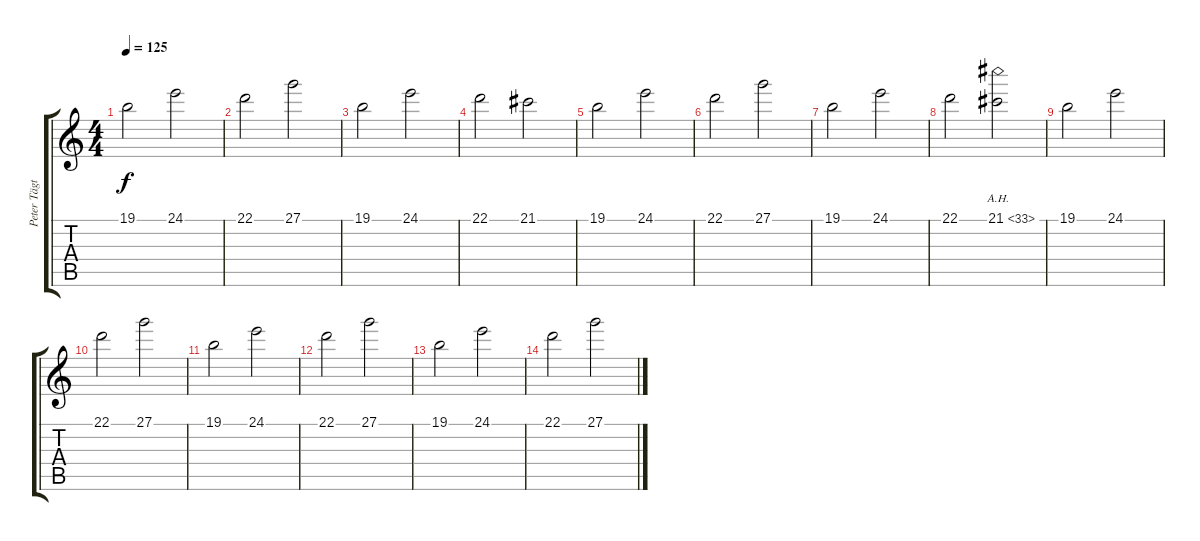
\track ("Peter Tägtgren" "Peter Tägt") {instrument pad6metallic}
\staff {score tabs}
\tuning (E4 B3 G3 D3 A2 E2) {hide}
\ts (4 4)
\tempo 125
\clef g2
\ks c
19.1.2{dy f} 24.1.2 |
22.1.2 27.1.2 |
19.1.2 24.1.2 |
22.1.2 21.1.2 |
19.1.2 24.1.2 |
22.1.2 27.1.2 |
19.1.2 24.1.2 |
22.1.2 21.1{ah 12}.2 |
19.1.2 24.1.2 |
22.1.2 27.1.2 |
19.1.2 24.1.2 |
22.1.2 27.1.2 |
19.1.2 24.1.2 |
22.1.2 27.1.2
